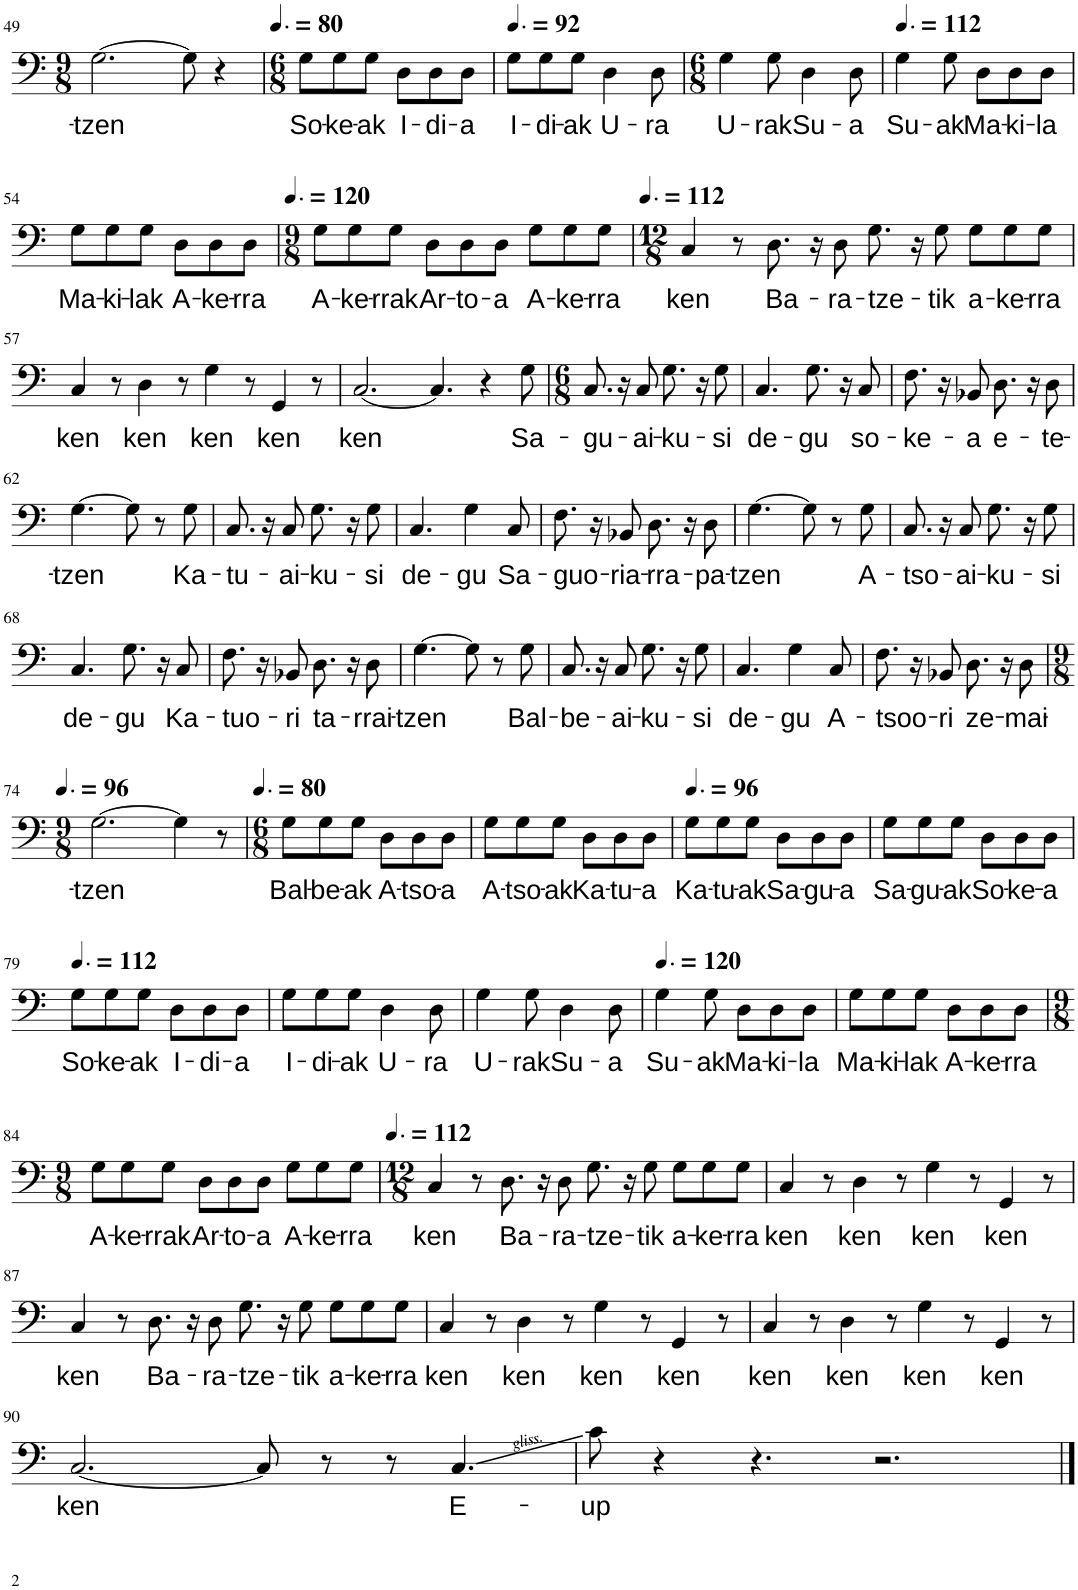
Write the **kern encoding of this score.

**kern	**text
*part1	*part1
*staff1	*staff1
*I"Basse	*
*I'B.	*
!!LO:PB:g=z
*clefF4	*
*k[]	*
*M9/8	*
=49	=49
!	!LO:LY:b
[2.G\	-tzen
8G\]	.
4r	.
=50	=50
*M6/8	*
*MM120	*
!	!LO:LY:b
8G\L	So-
!	!LO:LY:b
8G\	-ke-
!	!LO:LY:b
8G\J	-ak
!	!LO:LY:b
8D\L	I-
!	!LO:LY:b
8D\	-di-
!	!LO:LY:b
8D\J	-a
=51	=51
*MM138	*
!	!LO:LY:b
8G\L	I-
!	!LO:LY:b
8G\	-di-
!	!LO:LY:b
8G\J	-ak
!	!LO:LY:b
4D\	U-
!	!LO:LY:b
8D\	-ra
=52	=52
*M6/8	*
!	!LO:LY:b
4G\	U-
!	!LO:LY:b
8G\	-rak
!	!LO:LY:b
4D\	Su-
!	!LO:LY:b
8D\	-a
=53	=53
*MM168	*
!	!LO:LY:b
4G\	Su-
!	!LO:LY:b
8G\	-ak
!	!LO:LY:b
8D\L	Ma-
!	!LO:LY:b
8D\	-ki-
!	!LO:LY:b
8D\J	-la
!!LO:LB:g=z
=54	=54
!	!LO:LY:b
8G\L	Ma-
!	!LO:LY:b
8G\	-ki-
!	!LO:LY:b
8G\J	-lak
!	!LO:LY:b
8D\L	A-
!	!LO:LY:b
8D\	-ke-
!	!LO:LY:b
8D\J	-rra
=55	=55
*M9/8	*
*MM180	*
!	!LO:LY:b
8G\L	A-
!	!LO:LY:b
8G\	-ke-
!	!LO:LY:b
8G\J	-rrak
!	!LO:LY:b
8D\L	Ar-
!	!LO:LY:b
8D\	-to-
!	!LO:LY:b
8D\J	-a
!	!LO:LY:b
8G\L	A-
!	!LO:LY:b
8G\	-ke-
!	!LO:LY:b
8G\J	-rra
=56	=56
*M12/8	*
*MM168	*
!	!LO:LY:b
4C/	ken
8r	.
!	!LO:LY:b
8.D\	Ba-
16r	.
!	!LO:LY:b
8D\	-ra-
!	!LO:LY:b
8.G\	-tze-
16r	.
!	!LO:LY:b
8G\	-tik
!	!LO:LY:b
8G\L	a-
!	!LO:LY:b
8G\	-ke-
!	!LO:LY:b
8G\J	-rra
!!LO:LB:g=z
=57	=57
!	!LO:LY:b
4C/	ken
8r	.
!	!LO:LY:b
4D\	ken
8r	.
!	!LO:LY:b
4G\	ken
8r	.
!	!LO:LY:b
4GG/	ken
8r	.
=58	=58
!	!LO:LY:b
[2.C/	ken
4.C/]	.
4r	.
!	!LO:LY:b
8G\	Sa-
=59	=59
*M6/8	*
!	!LO:LY:b
8.C/	-gu-
16r	.
!	!LO:LY:b
8C/	-ai-
!	!LO:LY:b
8.G\	-ku-
16r	.
!	!LO:LY:b
8G\	-si
=60	=60
!	!LO:LY:b
4.C/	de-
!	!LO:LY:b
8.G\	-gu
16r	.
!	!LO:LY:b
8C/	so-
=61	=61
!	!LO:LY:b
8.F\	-ke-
16r	.
!	!LO:LY:b
8BB-X/	-a
!	!LO:LY:b
8.D\	e-
16r	.
!	!LO:LY:b
8D\	-te-
!!LO:LB:g=z
=62	=62
!	!LO:LY:b
[4.G\	-tzen
8G\]	.
8r	.
!	!LO:LY:b
8G\	Ka-
=63	=63
!	!LO:LY:b
8.C/	-tu-
16r	.
!	!LO:LY:b
8C/	-ai-
!	!LO:LY:b
8.G\	-ku-
16r	.
!	!LO:LY:b
8G\	-si
=64	=64
!	!LO:LY:b
4.C/	de-
!	!LO:LY:b
4G\	-gu
!	!LO:LY:b
8C/	Sa-
=65	=65
!	!LO:LY:b
8.F\	-guo-
16r	.
!	!LO:LY:b
8BB-X/	-ria-
!	!LO:LY:b
8.D\	-rra-
16r	.
!	!LO:LY:b
8D\	-pa-
=66	=66
!	!LO:LY:b
[4.G\	-tzen
8G\]	.
8r	.
!	!LO:LY:b
8G\	A-
=67	=67
!	!LO:LY:b
8.C/	-tso-
16r	.
!	!LO:LY:b
8C/	-ai-
!	!LO:LY:b
8.G\	-ku-
16r	.
!	!LO:LY:b
8G\	-si
!!LO:LB:g=z
=68	=68
!	!LO:LY:b
4.C/	de-
!	!LO:LY:b
8.G\	-gu
16r	.
!	!LO:LY:b
8C/	Ka-
=69	=69
!	!LO:LY:b
8.F\	-tuo-
16r	.
!	!LO:LY:b
8BB-X/	-ri
!	!LO:LY:b
8.D\	ta-
16r	.
!	!LO:LY:b
8D\	-rrai-
=70	=70
!	!LO:LY:b
[4.G\	-tzen
8G\]	.
8r	.
!	!LO:LY:b
8G\	Bal-
=71	=71
!	!LO:LY:b
8.C/	-be-
16r	.
!	!LO:LY:b
8C/	-ai-
!	!LO:LY:b
8.G\	-ku-
16r	.
!	!LO:LY:b
8G\	-si
=72	=72
!	!LO:LY:b
4.C/	de-
!	!LO:LY:b
4G\	-gu
!	!LO:LY:b
8C/	A-
=73	=73
!	!LO:LY:b
8.F\	-tsoo-
16r	.
!	!LO:LY:b
8BB-X/	-ri
!	!LO:LY:b
8.D\	ze-
16r	.
!	!LO:LY:b
8D\	-mai-
!!LO:LB:g=z
=74	=74
*M9/8	*
*MM144	*
!	!LO:LY:b
[2.G\	-tzen
4G\]	.
8r	.
=75	=75
*M6/8	*
*MM120	*
!	!LO:LY:b
8G\L	Bal-
!	!LO:LY:b
8G\	-be-
!	!LO:LY:b
8G\J	-ak
!	!LO:LY:b
8D\L	A-
!	!LO:LY:b
8D\	-tso-
!	!LO:LY:b
8D\J	-a
=76	=76
!	!LO:LY:b
8G\L	A-
!	!LO:LY:b
8G\	-tso-
!	!LO:LY:b
8G\J	-ak
!	!LO:LY:b
8D\L	Ka-
!	!LO:LY:b
8D\	-tu-
!	!LO:LY:b
8D\J	-a
=77	=77
*MM144	*
!	!LO:LY:b
8G\L	Ka-
!	!LO:LY:b
8G\	-tu-
!	!LO:LY:b
8G\J	-ak
!	!LO:LY:b
8D\L	Sa-
!	!LO:LY:b
8D\	-gu-
!	!LO:LY:b
8D\J	-a
=78	=78
!	!LO:LY:b
8G\L	Sa-
!	!LO:LY:b
8G\	-gu-
!	!LO:LY:b
8G\J	-ak
!	!LO:LY:b
8D\L	So-
!	!LO:LY:b
8D\	-ke-
!	!LO:LY:b
8D\J	-a
!!LO:LB:g=z
=79	=79
*MM168	*
!	!LO:LY:b
8G\L	So-
!	!LO:LY:b
8G\	-ke-
!	!LO:LY:b
8G\J	-ak
!	!LO:LY:b
8D\L	I-
!	!LO:LY:b
8D\	-di-
!	!LO:LY:b
8D\J	-a
=80	=80
!	!LO:LY:b
8G\L	I-
!	!LO:LY:b
8G\	-di-
!	!LO:LY:b
8G\J	-ak
!	!LO:LY:b
4D\	U-
!	!LO:LY:b
8D\	-ra
=81	=81
!	!LO:LY:b
4G\	U-
!	!LO:LY:b
8G\	-rak
!	!LO:LY:b
4D\	Su-
!	!LO:LY:b
8D\	-a
=82	=82
*MM180	*
!	!LO:LY:b
4G\	Su-
!	!LO:LY:b
8G\	-ak
!	!LO:LY:b
8D\L	Ma-
!	!LO:LY:b
8D\	-ki-
!	!LO:LY:b
8D\J	-la
=83	=83
!	!LO:LY:b
8G\L	Ma-
!	!LO:LY:b
8G\	-ki-
!	!LO:LY:b
8G\J	-lak
!	!LO:LY:b
8D\L	A-
!	!LO:LY:b
8D\	-ke-
!	!LO:LY:b
8D\J	-rra
!!LO:LB:g=z
=84	=84
*M9/8	*
!	!LO:LY:b
8G\L	A-
!	!LO:LY:b
8G\	-ke-
!	!LO:LY:b
8G\J	-rrak
!	!LO:LY:b
8D\L	Ar-
!	!LO:LY:b
8D\	-to-
!	!LO:LY:b
8D\J	-a
!	!LO:LY:b
8G\L	A-
!	!LO:LY:b
8G\	-ke-
!	!LO:LY:b
8G\J	-rra
=85	=85
*M12/8	*
*MM168	*
!	!LO:LY:b
4C/	ken
8r	.
!	!LO:LY:b
8.D\	Ba-
16r	.
!	!LO:LY:b
8D\	-ra-
!	!LO:LY:b
8.G\	-tze-
16r	.
!	!LO:LY:b
8G\	-tik
!	!LO:LY:b
8G\L	a-
!	!LO:LY:b
8G\	-ke-
!	!LO:LY:b
8G\J	-rra
=86	=86
!	!LO:LY:b
4C/	ken
8r	.
!	!LO:LY:b
4D\	ken
8r	.
!	!LO:LY:b
4G\	ken
8r	.
!	!LO:LY:b
4GG/	ken
8r	.
!!LO:LB:g=z
=87	=87
!	!LO:LY:b
4C/	ken
8r	.
!	!LO:LY:b
8.D\	Ba-
16r	.
!	!LO:LY:b
8D\	-ra-
!	!LO:LY:b
8.G\	-tze-
16r	.
!	!LO:LY:b
8G\	-tik
!	!LO:LY:b
8G\L	a-
!	!LO:LY:b
8G\	-ke-
!	!LO:LY:b
8G\J	-rra
=88	=88
!	!LO:LY:b
4C/	ken
8r	.
!	!LO:LY:b
4D\	ken
8r	.
!	!LO:LY:b
4G\	ken
8r	.
!	!LO:LY:b
4GG/	ken
8r	.
=89	=89
!	!LO:LY:b
4C/	ken
8r	.
!	!LO:LY:b
4D\	ken
8r	.
!	!LO:LY:b
4G\	ken
8r	.
!	!LO:LY:b
4GG/	ken
8r	.
!!LO:LB:g=z
=90	=90
!	!LO:LY:b
[2.C/	ken
8C/]	.
8r	.
8r	.
!	!LO:LY:b
4.C/	E-
=91	=91
!	!LO:LY:b
8c\	-up
4r	.
4.r	.
2.r	.
==	==
*-	*-
